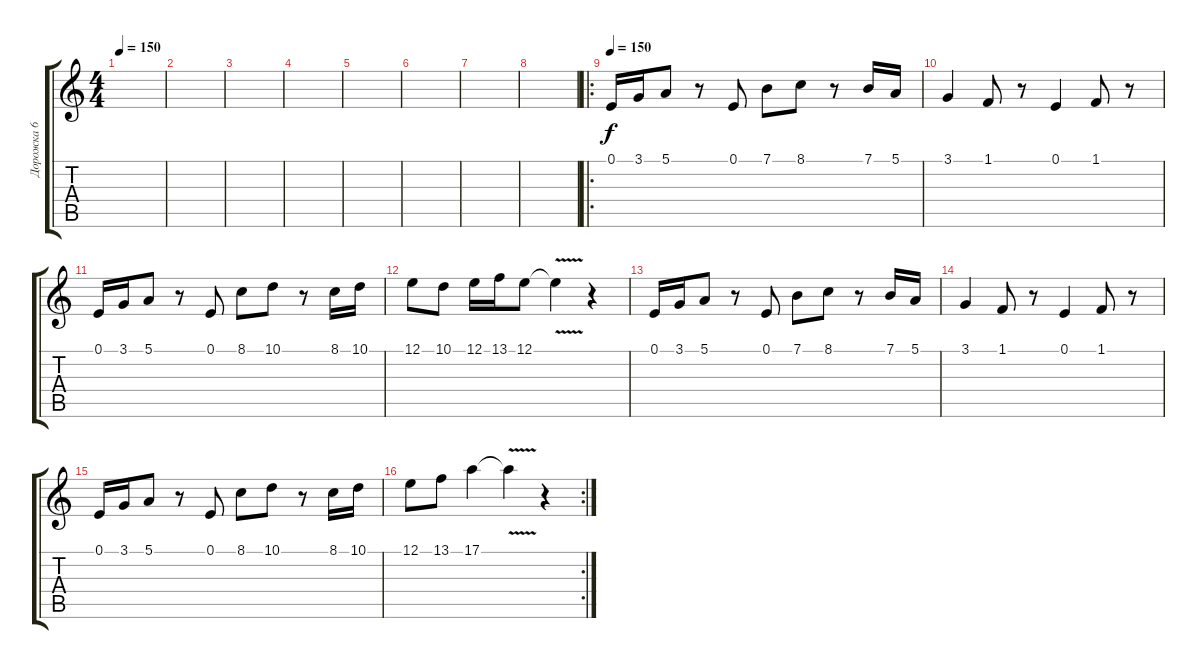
\track ("Дорожка 6" "Дорожка 6") {instrument piccolo}
\staff {score tabs}
\tuning (E4 B3 G3 D3 A2 E2) {hide}
\ts (4 4)
\tempo 150
\clef g2
\ks c
|
|
|
|
|
|
|
|
\ro
\tempo 150
0.1.16 3.1.16 5.1.8 r.8 0.1.8 7.1.8 8.1.8 r.8 7.1.16 5.1.16 |
3.1.4 1.1.8 r.8 0.1.4 1.1.8 r.8 |
0.1.16 3.1.16 5.1.8 r.8 0.1.8 8.1.8 10.1.8 r.8 8.1.16 10.1.16 |
12.1.8 10.1.8 12.1.16 13.1.16 12.1.8 12.1{v t}.4 r.4 |
0.1.16 3.1.16 5.1.8 r.8 0.1.8 7.1.8 8.1.8 r.8 7.1.16 5.1.16 |
3.1.4 1.1.8 r.8 0.1.4 1.1.8 r.8 |
0.1.16 3.1.16 5.1.8 r.8 0.1.8 8.1.8 10.1.8 r.8 8.1.16 10.1.16 |
\rc 2
12.1.8 13.1.8 17.1.4 17.1{v t}.4 r.4
